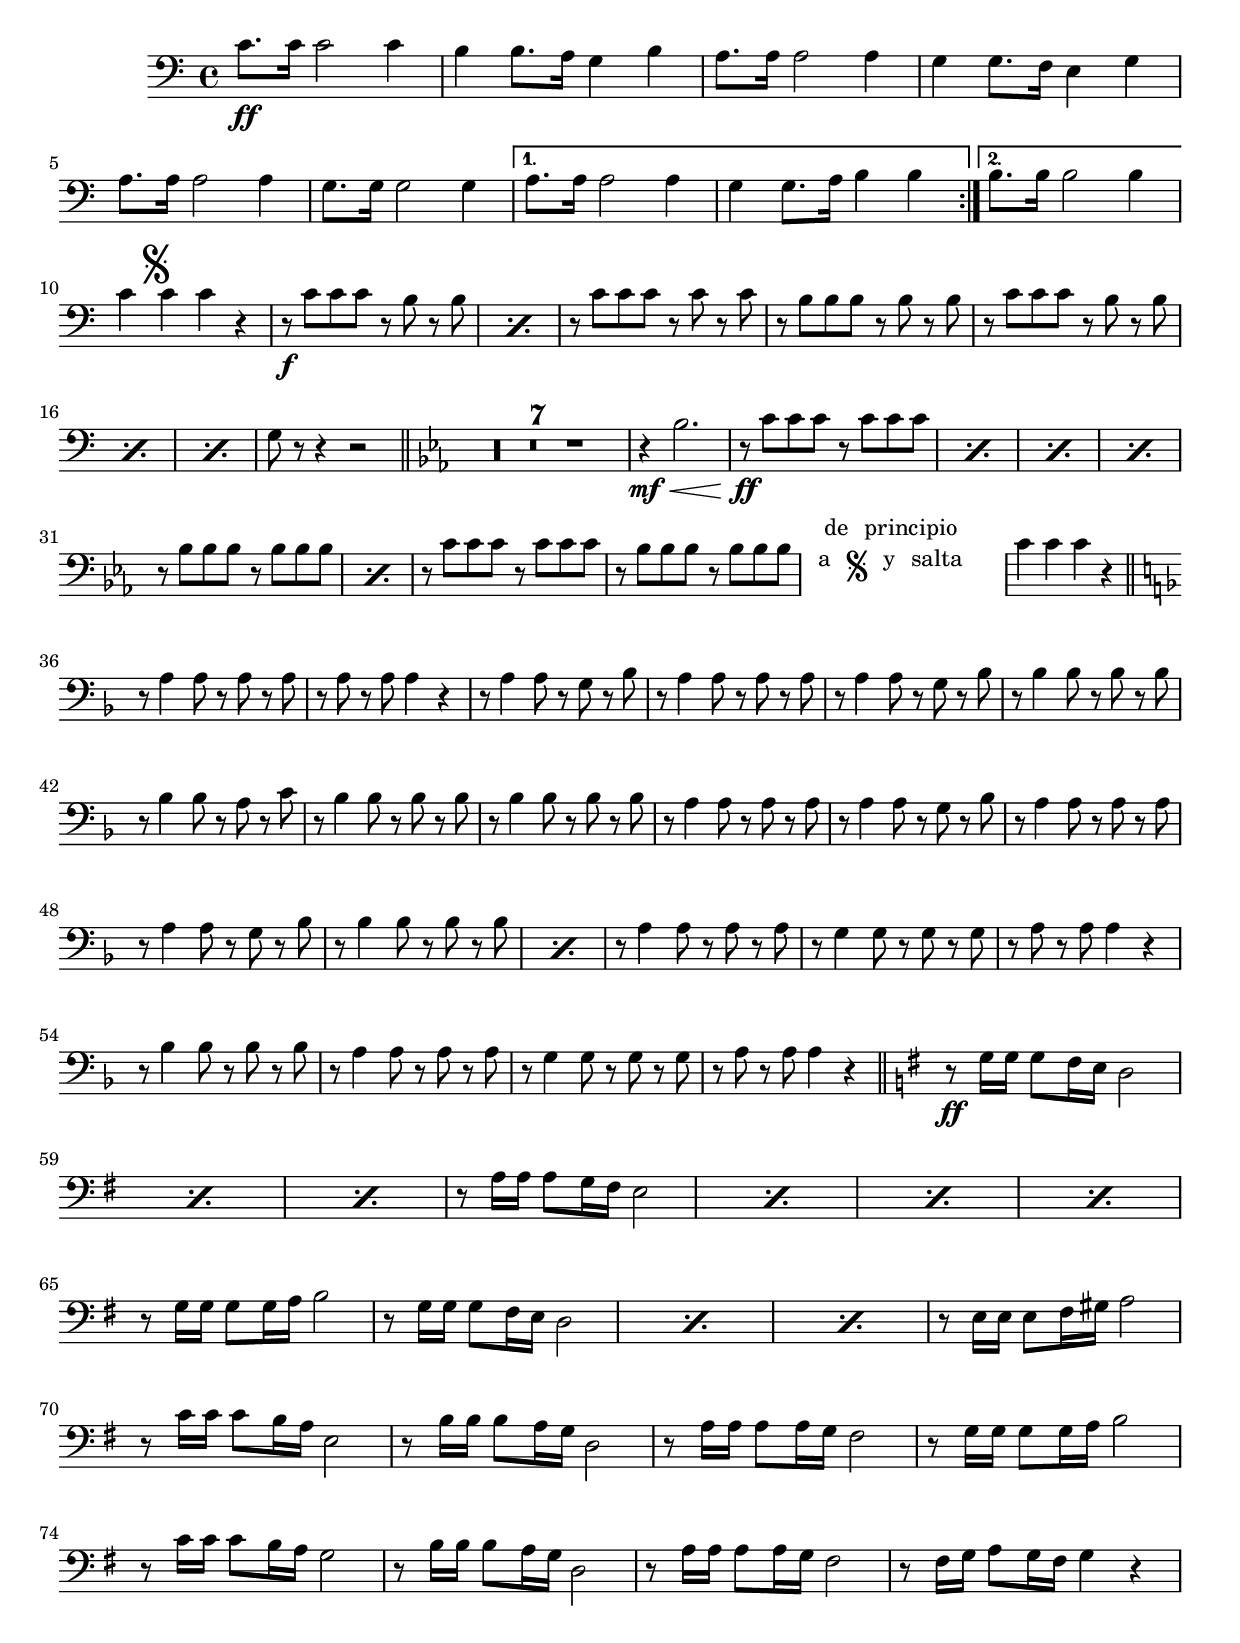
\relative c' {
  \compressFullBarRests
  \clef "bass"
  \key c \major
  
  \repeat volta 2 {
    c8.\ff c16 c2 c4 | b4 b8. a16 g4 b | a8. a16 a2 a4 | g4 g8. f16 e4 g | 
    a8. a16 a2 a4 | g8. g16 g2 g4 | 
  }
  \alternative {
    {a8. a16 a2 a4 | g4 g8. a16 b4 b }
    {b8. b16 b2 b4 }
  }
				%\break
  \newSpacingSection
  c4\mark\markup{\musicglyph #"scripts.segno" } c c r | \repeat percent 2 {r8\f c c c r b r b } |
  r c c c r c r c | r b b b r b r b | \repeat percent 3 {r c c c r b r b} |
				%\break
  g r r4 r2 
  \bar "||"
  \key ees \major R1*7 
  r4\mf\< bes2. | \repeat percent 4 { r8\!\ff c c c r c c c } | 
  \repeat percent 2 {r bes bes bes r bes bes bes} |
				%\break
  r c c c r c c c | 
  r bes bes bes r bes bes bes | 
  \cadenzaOn
  \stopStaff
  %\repeat unfold 1 { s1 \bar "" }
  \once \override TextScript #'extra-offset = #'( 0 . -3.0 )
  \once \override TextScript #'word-space = #1.5
  <>^\markup { \center-column {
    \line{ de principio }
    \line{ a \musicglyph #"scripts.segno" y salta}
  }}
  \repeat unfold 3 { s1 \bar "" }
  \startStaff
  \cadenzaOff
  \bar "|"
  \newSpacingSection
  c4 c c r \bar "||"
  \key f \major
  \newSpacingSection
  r8 a4 a8 r a r a |
				%\break
  r a r a a4 r | r8 a4 a8 r g r bes | r a4 a8 r a r a | r a4 a8 r g r bes |
  r bes4 bes8 r bes r bes | r bes4 bes8 r a r c |
				%\break
  \repeat unfold 2 {r8 bes4 bes8 r bes r bes} | r8 a4 a8 r a r a |
  r a4 a8 r g r bes | r a4 a8 r a r a | r a4 a8 r g r bes |
				%\break
  \repeat percent 2 {r8 bes4 bes8 r bes r bes} | r8 a4 a8 r a r a |
  r g4 g8 r g r g | r8 a r a a4 r | r8 bes4 bes8 r bes r bes |
  r a4 a8 r a r a |
				%\break
  r8 g4 g8 r g r g | r a r a a4 r 
  \bar "||"
  \key g \major
  \newSpacingSection
  \repeat percent 3 {r8\ff g16 g g8 fis16 e d2}
  \repeat percent 4 {r8 a'16 a a8 g16 fis e2}
  r8 g16 g g8 g16 a b2 | \repeat percent 3 {r8 g16 g g8 fis16 e d2} |
  r8 e16 e e8 fis16 gis a2 | r8 c16 c c8 b16 a e2 | 
  r8 b'16 b b8 a16 g d2 | r8 a'16 a a8 a16 g fis2 | r8 g16 g g8 g16 a b2 | r8 c16 c c8 b16 a g2 |
  r8 b16 b b8 a16 g d2 | r8 a'16 a a8 a16 g fis2 | r8 fis16 g a8 g16 fis g4 r4
}
